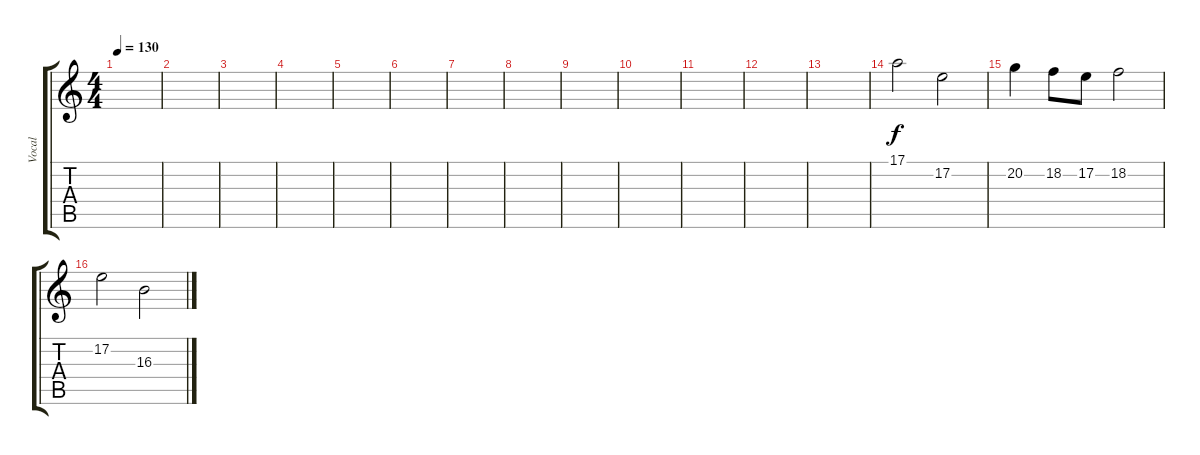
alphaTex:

\track ("Vocal" "Vocal") {instrument trumpet}
\staff {score tabs}
\tuning (E4 B3 G3 D3 A2 E2) {hide}
\ts (4 4)
\tempo 130
\clef g2
\ks c
|
|
|
|
|
|
|
|
|
|
|
|
|
17.1.2 17.2.2 |
20.2.4 18.2.8 17.2.8 18.2.2 |
17.2.2 16.3.2
